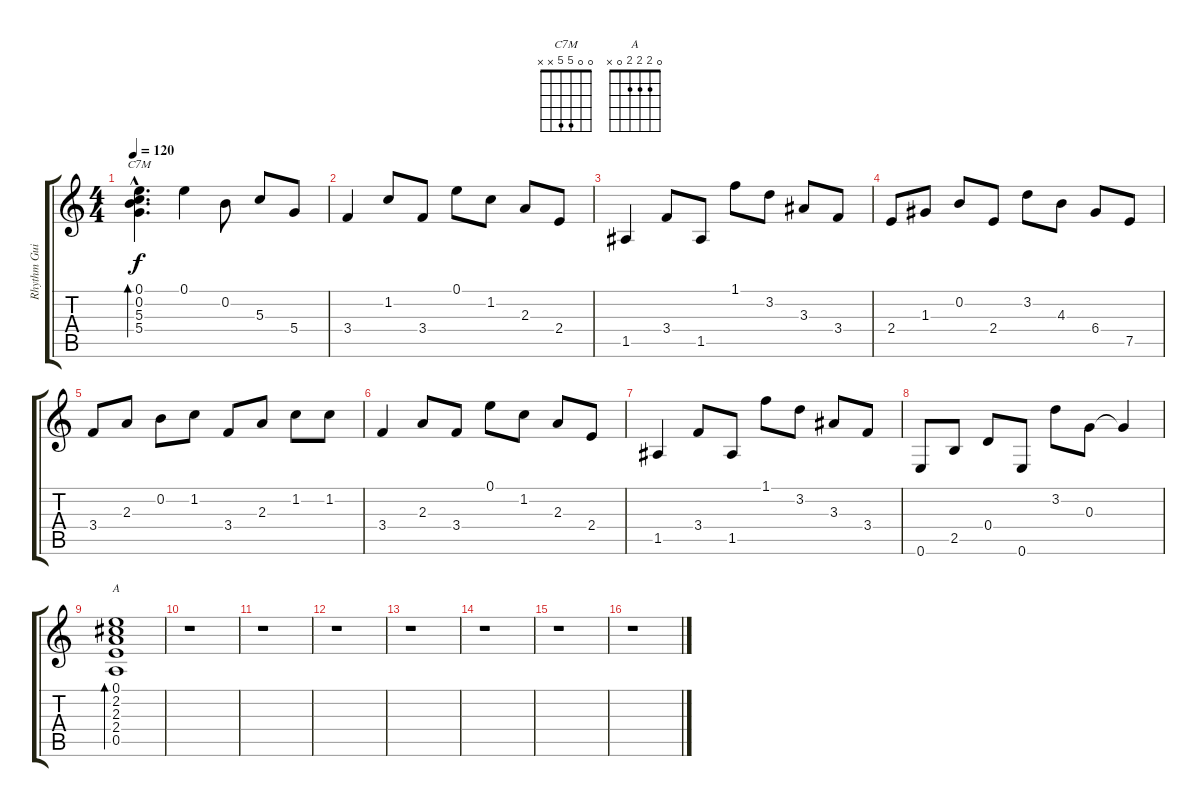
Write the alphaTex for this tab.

\track ("Rhythm Guitar" "Rhythm Gui") {instrument acousticguitarsteel}
\staff {score tabs}
\tuning (E4 B3 G3 D3 A2 E2) {hide}
\chord ("C7M" 0 0 5 5 x x)
\chord ("A" 0 2 2 2 0 x)
\ts (4 4)
\tempo 120
\clef g2
\ks c
(0.1{hac} 0.2{hac} 5.3{hac} 5.4{hac}).4{d bd 240 ch "C7M" dy f} 0.1.4 0.2.8 5.3.8 5.4.8 |
3.4.4 1.2.8 3.4.8 0.1.8 1.2.8 2.3.8 2.4.8 |
1.5.4 3.4.8 1.5.8 1.1.8 3.2.8 3.3.8 3.4.8 |
2.4.8 1.3.8 0.2.8 2.4.8 3.2.8 4.3.8 6.4.8 7.5.8 |
3.4.8 2.3.8 0.2.8 1.2.8 3.4.8 2.3.8 1.2.8 1.2.8 |
3.4.4 2.3.8 3.4.8 0.1.8 1.2.8 2.3.8 2.4.8 |
1.5.4 3.4.8 1.5.8 1.1.8 3.2.8 3.3.8 3.4.8 |
0.6.8 2.5.8 0.4.8 0.6.8 3.2.8 0.3.8 0.3{t}.4 |
(0.1 2.2 2.3 2.4 0.5).1{bd 60 ch "A"} |
r.1 |
r.1 |
r.1 |
r.1 |
r.1 |
r.1 |
r.1
